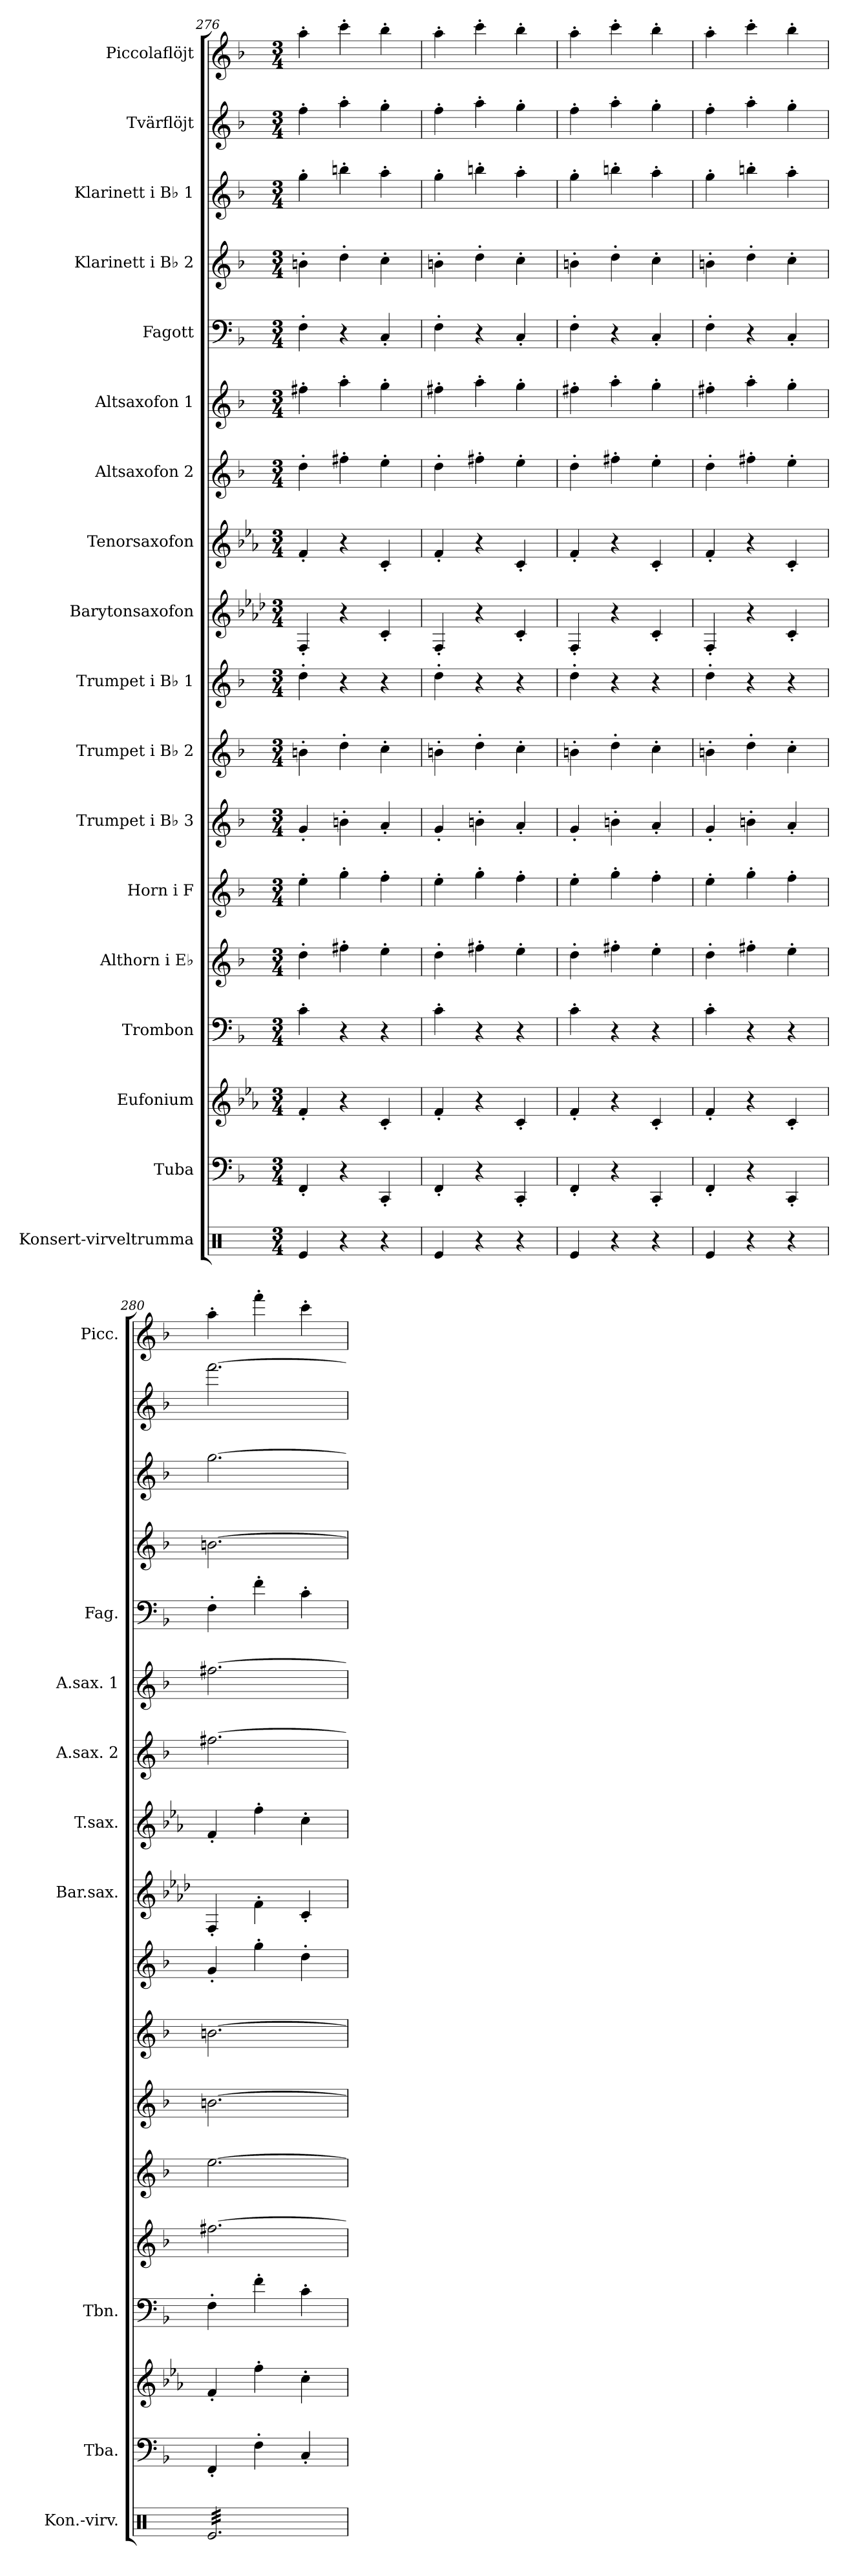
**kern	**kern	**kern	**kern	**kern	**kern	**kern	**kern	**kern	**kern	**kern	**kern	**kern	**kern	**kern	**kern	**kern	**kern
*part18	*part17	*part16	*part15	*part14	*part13	*part12	*part11	*part10	*part9	*part8	*part7	*part6	*part5	*part4	*part3	*part2	*part1
*staff18	*staff17	*staff16	*staff15	*staff14	*staff13	*staff12	*staff11	*staff10	*staff9	*staff8	*staff7	*staff6	*staff5	*staff4	*staff3	*staff2	*staff1
*I"Konsert-virveltrumma	*I"Tuba	*I"Eufonium	*I"Trombon	*I"Althorn i E♭	*I"Horn i F	*I"Trumpet i B♭ 3	*I"Trumpet i B♭ 2	*I"Trumpet i B♭ 1	*I"Barytonsaxofon	*I"Tenorsaxofon	*I"Altsaxofon 2	*I"Altsaxofon 1	*I"Fagott	*I"Klarinett i B♭ 2	*I"Klarinett i B♭ 1	*I"Tvärflöjt	*I"Piccolaflöjt
*I'Kon.-virv.	*I'Tba.	*	*I'Tbn.	*	*	*	*	*	*I'Bar.sax.	*I'T.sax.	*I'A.sax. 2	*I'A.sax. 1	*I'Fag.	*	*	*	*I'Picc.
*clefX	*clefF4	*clefG2	*clefF4	*clefG2	*clefG2	*clefG2	*clefG2	*clefG2	*clefG2	*clefG2	*clefG2	*clefG2	*clefF4	*clefG2	*clefG2	*clefG2	*clefG2
*	*	*ITrd8c14	*	*ITrd5c9	*ITrd4c7	*ITrd1c2	*ITrd1c2	*ITrd1c2	*ITrd12c21	*ITrd8c14	*ITrd5c9	*ITrd5c9	*	*ITrd1c2	*ITrd1c2	*	*ITrd-7c-12
*k[]	*k[b-]	*k[b-e-a-]	*k[b-]	*k[b-e-a-d-]	*k[b-e-]	*k[b-e-a-]	*k[b-e-a-]	*k[b-e-a-]	*k[b-e-a-d-]	*k[b-e-a-]	*k[b-e-a-d-]	*k[b-e-a-d-]	*k[b-]	*k[b-e-a-]	*k[b-e-a-]	*k[b-]	*k[b-]
*M3/4	*M3/4	*M3/4	*M3/4	*M3/4	*M3/4	*M3/4	*M3/4	*M3/4	*M3/4	*M3/4	*M3/4	*M3/4	*M3/4	*M3/4	*M3/4	*M3/4	*M3/4
=276	=276	=276	=276	=276	=276	=276	=276	=276	=276	=276	=276	=276	=276	=276	=276	=276	=276
4Re/	4FF'/	4F'/	4c'\	4f'\	4a'\	4f'/	4an'\	4cc'\	4FF'/	4F'/	4f'\	4an'\	4F'\	4an'\	4ff'\	4ff'\	4aaa'\
4r	4r	4r	4r	4an'\	4cc'\	4an'\	4cc'\	4r	4r	4r	4an'\	4cc'\	4r	4cc'\	4aan'\	4aa'\	4cccc'\
4r	4CC'/	4C'/	4r	4g'\	4b-'\	4g'/	4b-'\	4r	4C'/	4C'/	4g'\	4b-'\	4C'/	4b-'\	4gg'\	4gg'\	4bbb-'\
=277	=277	=277	=277	=277	=277	=277	=277	=277	=277	=277	=277	=277	=277	=277	=277	=277	=277
4Re/	4FF'/	4F'/	4c'\	4f'\	4a'\	4f'/	4an'\	4cc'\	4FF'/	4F'/	4f'\	4an'\	4F'\	4an'\	4ff'\	4ff'\	4aaa'\
4r	4r	4r	4r	4an'\	4cc'\	4an'\	4cc'\	4r	4r	4r	4an'\	4cc'\	4r	4cc'\	4aan'\	4aa'\	4cccc'\
4r	4CC'/	4C'/	4r	4g'\	4b-'\	4g'/	4b-'\	4r	4C'/	4C'/	4g'\	4b-'\	4C'/	4b-'\	4gg'\	4gg'\	4bbb-'\
=278	=278	=278	=278	=278	=278	=278	=278	=278	=278	=278	=278	=278	=278	=278	=278	=278	=278
4Re/	4FF'/	4F'/	4c'\	4f'\	4a'\	4f'/	4an'\	4cc'\	4FF'/	4F'/	4f'\	4an'\	4F'\	4an'\	4ff'\	4ff'\	4aaa'\
4r	4r	4r	4r	4an'\	4cc'\	4an'\	4cc'\	4r	4r	4r	4an'\	4cc'\	4r	4cc'\	4aan'\	4aa'\	4cccc'\
4r	4CC'/	4C'/	4r	4g'\	4b-'\	4g'/	4b-'\	4r	4C'/	4C'/	4g'\	4b-'\	4C'/	4b-'\	4gg'\	4gg'\	4bbb-'\
!!LO:PB:g=z
=279	=279	=279	=279	=279	=279	=279	=279	=279	=279	=279	=279	=279	=279	=279	=279	=279	=279
4Re/	4FF'/	4F'/	4c'\	4f'\	4a'\	4f'/	4an'\	4cc'\	4FF'/	4F'/	4f'\	4an'\	4F'\	4an'\	4ff'\	4ff'\	4aaa'\
4r	4r	4r	4r	4an'\	4cc'\	4an'\	4cc'\	4r	4r	4r	4an'\	4cc'\	4r	4cc'\	4aan'\	4aa'\	4cccc'\
4r	4CC'/	4C'/	4r	4g'\	4b-'\	4g'/	4b-'\	4r	4C'/	4C'/	4g'\	4b-'\	4C'/	4b-'\	4gg'\	4gg'\	4bbb-'\
=280	=280	=280	=280	=280	=280	=280	=280	=280	=280	=280	=280	=280	=280	=280	=280	=280	=280
*tremolo	*	*	*	*	*	*	*	*	*	*	*	*	*	*	*	*	*
32Re/LLL	4FF'/	4F'/	4F'\	[2.an\	[2.a\	[2.an\	[2.an\	4f'/	4FF'/	4F'/	[2.an\	[2.an\	4F'\	[2.an\	[2.ff\	[2.fff\	4aaa'\
32Re/	.	.	.	.	.	.	.	.	.	.	.	.	.	.	.	.	.
32Re/	.	.	.	.	.	.	.	.	.	.	.	.	.	.	.	.	.
32Re/	.	.	.	.	.	.	.	.	.	.	.	.	.	.	.	.	.
32Re/	.	.	.	.	.	.	.	.	.	.	.	.	.	.	.	.	.
32Re/	.	.	.	.	.	.	.	.	.	.	.	.	.	.	.	.	.
32Re/	.	.	.	.	.	.	.	.	.	.	.	.	.	.	.	.	.
32Re/	.	.	.	.	.	.	.	.	.	.	.	.	.	.	.	.	.
32Re/	4F'\	4f'\	4f'\	.	.	.	.	4ff'\	4F'\	4f'\	.	.	4f'\	.	.	.	4ffff'\
32Re/	.	.	.	.	.	.	.	.	.	.	.	.	.	.	.	.	.
32Re/	.	.	.	.	.	.	.	.	.	.	.	.	.	.	.	.	.
32Re/	.	.	.	.	.	.	.	.	.	.	.	.	.	.	.	.	.
32Re/	.	.	.	.	.	.	.	.	.	.	.	.	.	.	.	.	.
32Re/	.	.	.	.	.	.	.	.	.	.	.	.	.	.	.	.	.
32Re/	.	.	.	.	.	.	.	.	.	.	.	.	.	.	.	.	.
32Re/	.	.	.	.	.	.	.	.	.	.	.	.	.	.	.	.	.
32Re/	4C'/	4c'\	4c'\	.	.	.	.	4cc'\	4C'/	4c'\	.	.	4c'\	.	.	.	4cccc'\
32Re/	.	.	.	.	.	.	.	.	.	.	.	.	.	.	.	.	.
32Re/	.	.	.	.	.	.	.	.	.	.	.	.	.	.	.	.	.
32Re/	.	.	.	.	.	.	.	.	.	.	.	.	.	.	.	.	.
32Re/	.	.	.	.	.	.	.	.	.	.	.	.	.	.	.	.	.
32Re/	.	.	.	.	.	.	.	.	.	.	.	.	.	.	.	.	.
32Re/	.	.	.	.	.	.	.	.	.	.	.	.	.	.	.	.	.
32Re/JJJ	.	.	.	.	.	.	.	.	.	.	.	.	.	.	.	.	.
*Xtremolo	*	*	*	*	*	*	*	*	*	*	*	*	*	*	*	*	*
=	=	=	=	=	=	=	=	=	=	=	=	=	=	=	=	=	=
*-	*-	*-	*-	*-	*-	*-	*-	*-	*-	*-	*-	*-	*-	*-	*-	*-	*-
